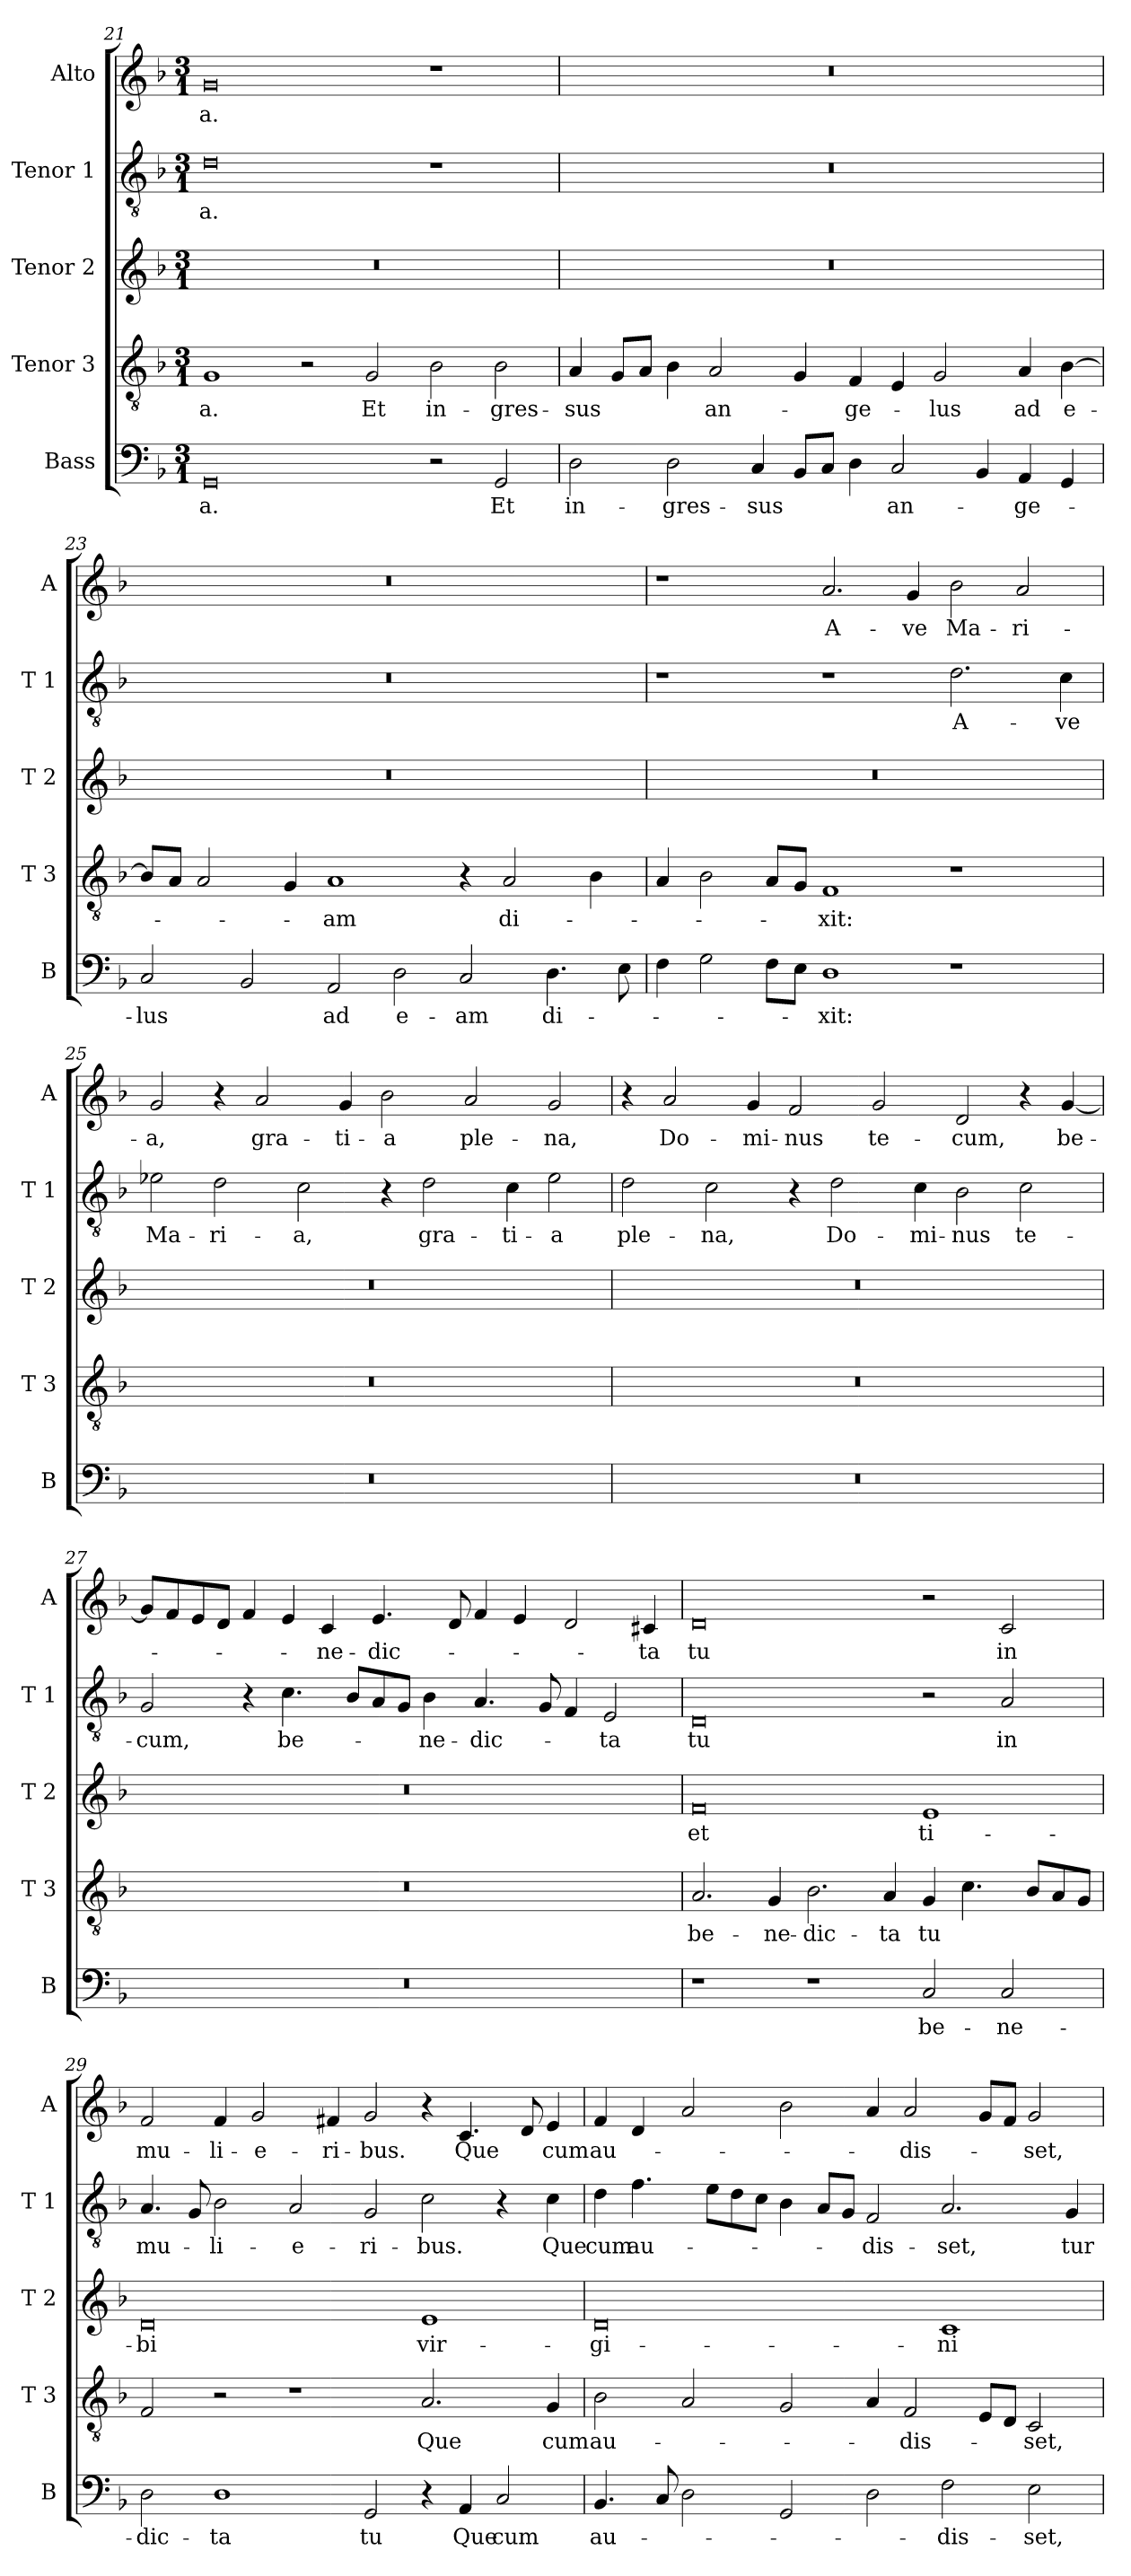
**kern	**text	**kern	**text	**kern	**text	**kern	**text	**kern	**text
*part5	*part5	*part4	*part4	*part3	*part3	*part2	*part2	*part1	*part1
*staff5	*staff5	*staff4	*staff4	*staff3	*staff3	*staff2	*staff2	*staff1	*staff1
*I"Bass	*	*I"Tenor 3	*	*I"Tenor 2	*	*I"Tenor 1	*	*I"Alto	*
*I'B	*	*I'T 3	*	*I'T 2	*	*I'T 1	*	*I'A	*
*clefF4	*	*clefGv2	*	*clefG2	*	*clefGv2	*	*clefG2	*
*k[b-]	*	*k[b-]	*	*k[b-]	*	*k[b-]	*	*k[b-]	*
*F:	*	*F:	*	*F:	*	*F:	*	*F:	*
*M3/1	*	*M3/1	*	*M3/1	*	*M3/1	*	*M3/1	*
=21	=21	=21	=21	=21	=21	=21	=21	=21	=21
!	!LO:LY:b	!	!LO:LY:b	!	!	!	!LO:LY:b	!	!LO:LY:b
0GG	-a.	1G	-a.	0.r	.	0d	-a.	0g	-a.
.	.	2r	.	.	.	.	.	.	.
!	!	!	!LO:LY:b	!	!	!	!	!	!
.	.	2G/	Et	.	.	.	.	.	.
!	!	!	!LO:LY:b	!	!	!	!	!	!
2r	.	2B-\	in-	.	.	1r	.	1r	.
!	!LO:LY:b	!	!LO:LY:b	!	!	!	!	!	!
2GG/	Et	2B-\	-gres-	.	.	.	.	.	.
!!LO:LB:g=z
=22	=22	=22	=22	=22	=22	=22	=22	=22	=22
!	!LO:LY:b	!	!LO:LY:b	!	!	!	!	!	!
2D\	in-	4A/	-sus	0.r	.	0.r	.	0.r	.
.	.	8G/L	.	.	.	.	.	.	.
.	.	8A/J	.	.	.	.	.	.	.
!	!LO:LY:b	!	!	!	!	!	!	!	!
2D\	-gres-	4B-\	.	.	.	.	.	.	.
!	!	!	!LO:LY:b	!	!	!	!	!	!
.	.	2A/	an-	.	.	.	.	.	.
!	!LO:LY:b	!	!	!	!	!	!	!	!
4C/	-sus	.	.	.	.	.	.	.	.
8BB-/L	.	4G/	.	.	.	.	.	.	.
8C/J	.	.	.	.	.	.	.	.	.
!	!	!	!LO:LY:b	!	!	!	!	!	!
4D\	.	4F/	-ge-	.	.	.	.	.	.
!	!LO:LY:b	!	!	!	!	!	!	!	!
2C/	an-	4E/	.	.	.	.	.	.	.
!	!	!	!LO:LY:b	!	!	!	!	!	!
.	.	2G/	-lus	.	.	.	.	.	.
4BB-/	.	.	.	.	.	.	.	.	.
!	!LO:LY:b	!	!LO:LY:b	!	!	!	!	!	!
4AA/	-ge-	4A/	ad	.	.	.	.	.	.
!	!	!	!LO:LY:b	!	!	!	!	!	!
4GG/	.	[4B-\	e-	.	.	.	.	.	.
=23	=23	=23	=23	=23	=23	=23	=23	=23	=23
!	!LO:LY:b	!	!	!	!	!	!	!	!
2C/	-lus	8B-/L]	.	0.r	.	0.r	.	0.r	.
.	.	8A/J	.	.	.	.	.	.	.
.	.	2A/	.	.	.	.	.	.	.
2BB-/	.	.	.	.	.	.	.	.	.
.	.	4G/	.	.	.	.	.	.	.
!	!LO:LY:b	!	!LO:LY:b	!	!	!	!	!	!
2AA/	ad	1A	-am	.	.	.	.	.	.
!	!LO:LY:b	!	!	!	!	!	!	!	!
2D\	e-	.	.	.	.	.	.	.	.
!	!LO:LY:b	!	!	!	!	!	!	!	!
2C/	-am	4r	.	.	.	.	.	.	.
!	!	!	!LO:LY:b	!	!	!	!	!	!
.	.	2A/	di-	.	.	.	.	.	.
!	!LO:LY:b	!	!	!	!	!	!	!	!
4.D\	di-	.	.	.	.	.	.	.	.
.	.	4B-\	.	.	.	.	.	.	.
8E\	.	.	.	.	.	.	.	.	.
=24	=24	=24	=24	=24	=24	=24	=24	=24	=24
4F\	.	4A/	.	0.r	.	1r	.	1r	.
2G\	.	2B-\	.	.	.	.	.	.	.
8F\L	.	8A/L	.	.	.	.	.	.	.
8E\J	.	8G/J	.	.	.	.	.	.	.
!	!LO:LY:b	!	!LO:LY:b	!	!	!	!	!	!LO:LY:b
1D	-xit:	1F	-xit:	.	.	1r	.	2.a/	A-
!	!	!	!	!	!	!	!	!	!LO:LY:b
.	.	.	.	.	.	.	.	4g/	-ve
!	!	!	!	!	!	!	!LO:LY:b	!	!LO:LY:b
1r	.	1r	.	.	.	2.d\	A-	2b-\	Ma-
!	!	!	!	!	!	!	!	!	!LO:LY:b
.	.	.	.	.	.	.	.	2a/	-ri-
!	!	!	!	!	!	!	!LO:LY:b	!	!
.	.	.	.	.	.	4c\	-ve	.	.
!!LO:PB:g=z
=25	=25	=25	=25	=25	=25	=25	=25	=25	=25
!	!	!	!	!	!	!	!LO:LY:b	!	!LO:LY:b
0.r	.	0.r	.	0.r	.	2e-X\	Ma-	2g/	-a,
!	!	!	!	!	!	!	!LO:LY:b	!	!
.	.	.	.	.	.	2d\	-ri-	4r	.
!	!	!	!	!	!	!	!	!	!LO:LY:b
.	.	.	.	.	.	.	.	2a/	gra-
!	!	!	!	!	!	!	!LO:LY:b	!	!
.	.	.	.	.	.	2c\	-a,	.	.
!	!	!	!	!	!	!	!	!	!LO:LY:b
.	.	.	.	.	.	.	.	4g/	-ti-
!	!	!	!	!	!	!	!	!	!LO:LY:b
.	.	.	.	.	.	4r	.	2b-\	-a
!	!	!	!	!	!	!	!LO:LY:b	!	!
.	.	.	.	.	.	2d\	gra-	.	.
!	!	!	!	!	!	!	!	!	!LO:LY:b
.	.	.	.	.	.	.	.	2a/	ple-
!	!	!	!	!	!	!	!LO:LY:b	!	!
.	.	.	.	.	.	4c\	-ti-	.	.
!	!	!	!	!	!	!	!LO:LY:b	!	!LO:LY:b
.	.	.	.	.	.	2e-\	-a	2g/	-na,
=26	=26	=26	=26	=26	=26	=26	=26	=26	=26
!	!	!	!	!	!	!	!LO:LY:b	!	!
0.r	.	0.r	.	0.r	.	2d\	ple-	4r	.
!	!	!	!	!	!	!	!	!	!LO:LY:b
.	.	.	.	.	.	.	.	2a/	Do-
!	!	!	!	!	!	!	!LO:LY:b	!	!
.	.	.	.	.	.	2c\	-na,	.	.
!	!	!	!	!	!	!	!	!	!LO:LY:b
.	.	.	.	.	.	.	.	4g/	-mi-
!	!	!	!	!	!	!	!	!	!LO:LY:b
.	.	.	.	.	.	4r	.	2f/	-nus
!	!	!	!	!	!	!	!LO:LY:b	!	!
.	.	.	.	.	.	2d\	Do-	.	.
!	!	!	!	!	!	!	!	!	!LO:LY:b
.	.	.	.	.	.	.	.	2g/	te-
!	!	!	!	!	!	!	!LO:LY:b	!	!
.	.	.	.	.	.	4c\	-mi-	.	.
!	!	!	!	!	!	!	!LO:LY:b	!	!LO:LY:b
.	.	.	.	.	.	2B-\	-nus	2d/	-cum,
!	!	!	!	!	!	!	!LO:LY:b	!	!
.	.	.	.	.	.	2c\	te-	4r	.
!	!	!	!	!	!	!	!	!	!LO:LY:b
.	.	.	.	.	.	.	.	[4g/	be-
=27	=27	=27	=27	=27	=27	=27	=27	=27	=27
!	!	!	!	!	!	!	!LO:LY:b	!	!
0.r	.	0.r	.	0.r	.	2G/	-cum,	8g/L]	.
.	.	.	.	.	.	.	.	8f/	.
.	.	.	.	.	.	.	.	8e/	.
.	.	.	.	.	.	.	.	8d/J	.
.	.	.	.	.	.	4r	.	4f/	.
!	!	!	!	!	!	!	!LO:LY:b	!	!
.	.	.	.	.	.	4.c\	be-	4e/	.
!	!	!	!	!	!	!	!	!	!LO:LY:b
.	.	.	.	.	.	.	.	4c/	-ne-
.	.	.	.	.	.	8B-/L	.	.	.
!	!	!	!	!	!	!	!	!	!LO:LY:b
.	.	.	.	.	.	8A/	.	4.e/	-dic-
.	.	.	.	.	.	8G/J	.	.	.
!	!	!	!	!	!	!	!LO:LY:b	!	!
.	.	.	.	.	.	4B-\	-ne-	.	.
.	.	.	.	.	.	.	.	8d/	.
!	!	!	!	!	!	!	!LO:LY:b	!	!
.	.	.	.	.	.	4.A/	-dic-	4f/	.
.	.	.	.	.	.	.	.	4e/	.
.	.	.	.	.	.	8G/	.	.	.
.	.	.	.	.	.	4F/	.	2d/	.
!	!	!	!	!	!	!	!LO:LY:b	!	!
.	.	.	.	.	.	2E/	-ta	.	.
!	!	!	!	!	!	!	!	!	!LO:LY:b
.	.	.	.	.	.	.	.	4c#X/	-ta
!!LO:LB:g=z
=28	=28	=28	=28	=28	=28	=28	=28	=28	=28
!	!	!	!LO:LY:b	!	!LO:LY:b	!	!LO:LY:b	!	!LO:LY:b
1r	.	2.A/	be-	0f	et	0D	tu	0d	tu
!	!	!	!LO:LY:b	!	!	!	!	!	!
.	.	4G/	-ne-	.	.	.	.	.	.
!	!	!	!LO:LY:b	!	!	!	!	!	!
1r	.	2.B-\	-dic-	.	.	.	.	.	.
!	!	!	!LO:LY:b	!	!	!	!	!	!
.	.	4A/	-ta	.	.	.	.	.	.
!	!LO:LY:b	!	!LO:LY:b	!	!LO:LY:b	!	!	!	!
2C/	be-	4G/	tu	1e	ti-	2r	.	2r	.
.	.	4.c\	.	.	.	.	.	.	.
!	!LO:LY:b	!	!	!	!	!	!LO:LY:b	!	!LO:LY:b
2C/	-ne-	.	.	.	.	2A/	in	2c/	in
.	.	8B-/L	.	.	.	.	.	.	.
.	.	8A/	.	.	.	.	.	.	.
.	.	8G/J	.	.	.	.	.	.	.
=29	=29	=29	=29	=29	=29	=29	=29	=29	=29
!	!LO:LY:b	!	!	!	!LO:LY:b	!	!LO:LY:b	!	!LO:LY:b
2D\	-dic-	2F/	.	0d	-bi	4.A/	mu-	2f/	mu-
.	.	.	.	.	.	8G/	.	.	.
!	!LO:LY:b	!	!	!	!	!	!LO:LY:b	!	!LO:LY:b
1D	-ta	2r	.	.	.	2B-\	-li-	4f/	-li-
!	!	!	!	!	!	!	!	!	!LO:LY:b
.	.	.	.	.	.	.	.	2g/	-e-
!	!	!	!	!	!	!	!LO:LY:b	!	!
.	.	1r	.	.	.	2A/	-e-	.	.
!	!	!	!	!	!	!	!	!	!LO:LY:b
.	.	.	.	.	.	.	.	4f#X/	-ri-
!	!LO:LY:b	!	!	!	!	!	!LO:LY:b	!	!LO:LY:b
2GG/	tu	.	.	.	.	2G/	-ri-	2g/	-bus.
!	!	!	!LO:LY:b	!	!LO:LY:b	!	!LO:LY:b	!	!
4r	.	2.A/	Que	1e	vir-	2c\	-bus.	4r	.
!	!LO:LY:b	!	!	!	!	!	!	!	!LO:LY:b
4AA/	Que	.	.	.	.	.	.	4.c/	Que
!	!LO:LY:b	!	!	!	!	!	!	!	!
2C/	cum	.	.	.	.	4r	.	.	.
.	.	.	.	.	.	.	.	8d/	.
!	!	!	!LO:LY:b	!	!	!	!LO:LY:b	!	!LO:LY:b
.	.	4G/	cum	.	.	4c\	Que	4e/	cum
=30	=30	=30	=30	=30	=30	=30	=30	=30	=30
!	!LO:LY:b	!	!LO:LY:b	!	!LO:LY:b	!	!LO:LY:b	!	!LO:LY:b
4.BB-/	au-	2B-\	au-	0d	-gi-	4d\	cum	4f/	au-
!	!	!	!	!	!	!	!LO:LY:b	!	!
.	.	.	.	.	.	4.f\	au-	4d/	.
8C/	.	.	.	.	.	.	.	.	.
2D\	.	2A/	.	.	.	.	.	2a/	.
.	.	.	.	.	.	8e\L	.	.	.
.	.	.	.	.	.	8d\	.	.	.
.	.	.	.	.	.	8c\J	.	.	.
2GG/	.	2G/	.	.	.	4B-\	.	2b-\	.
.	.	.	.	.	.	8A/L	.	.	.
.	.	.	.	.	.	8G/J	.	.	.
!	!	!	!	!	!	!	!LO:LY:b	!	!
2D\	.	4A/	.	.	.	2F/	-dis-	4a/	.
!	!	!	!LO:LY:b	!	!	!	!	!	!LO:LY:b
.	.	2F/	-dis-	.	.	.	.	2a/	-dis-
!	!LO:LY:b	!	!	!	!LO:LY:b	!	!LO:LY:b	!	!
2F\	-dis-	.	.	1c	-ni-	2.A/	-set,	.	.
.	.	8E/L	.	.	.	.	.	8g/L	.
.	.	8D/J	.	.	.	.	.	8f/J	.
!	!LO:LY:b	!	!LO:LY:b	!	!	!	!	!	!LO:LY:b
2E\	-set,	2C/	-set,	.	.	.	.	2g/	-set,
!	!	!	!	!	!	!	!LO:LY:b	!	!
.	.	.	.	.	.	4G/	tur-	.	.
=	=	=	=	=	=	=	=	=	=
*-	*-	*-	*-	*-	*-	*-	*-	*-	*-
